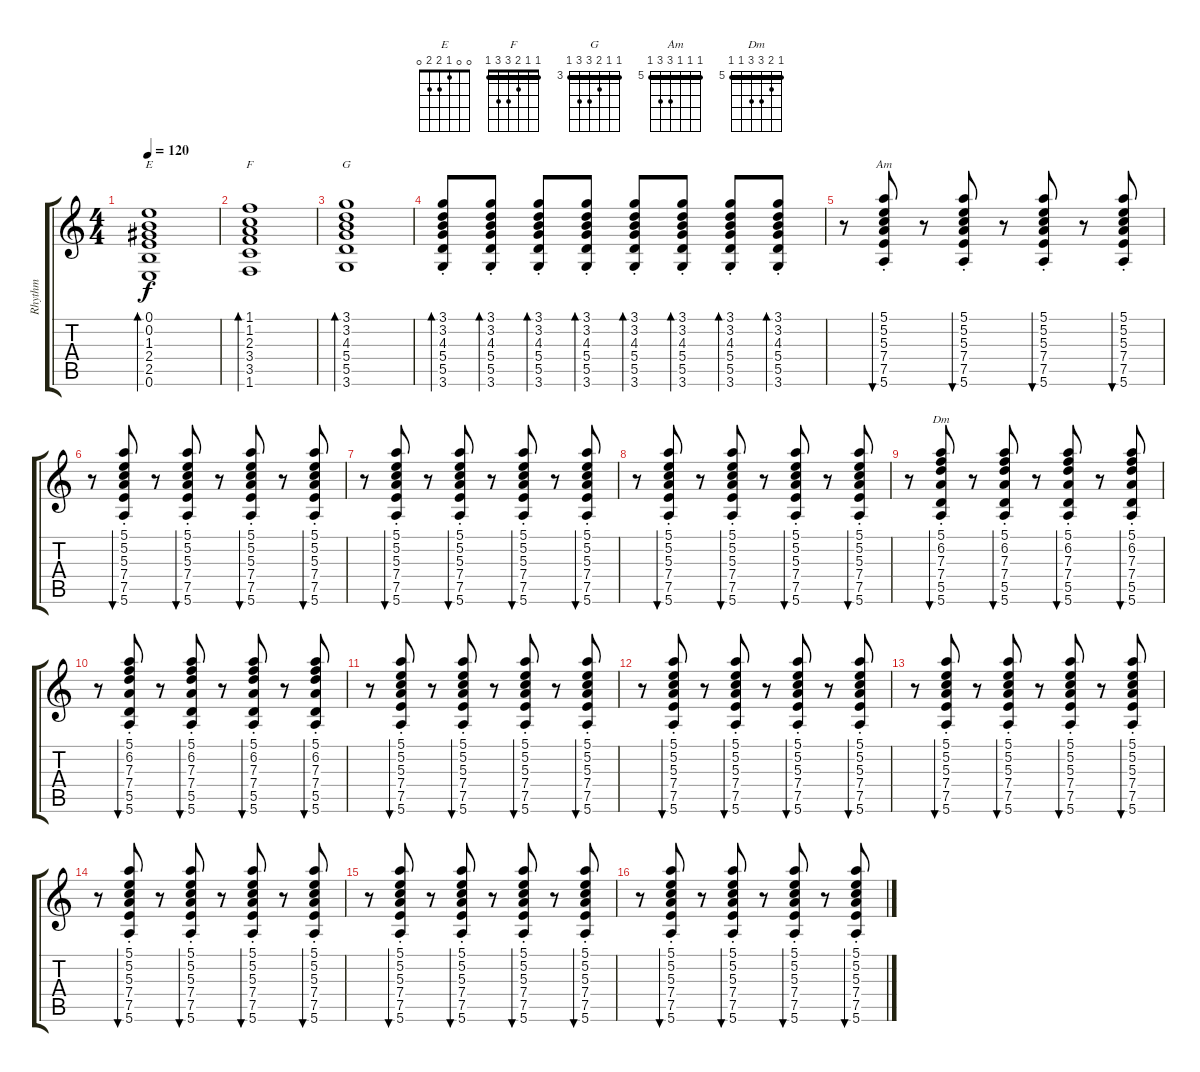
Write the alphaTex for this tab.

\track ("Rhythm" "Rhythm") {instrument acousticguitarsteel}
\staff {score tabs}
\tuning (E4 B3 G3 D3 A2 E2) {hide}
\chord ("E" 0 0 1 2 2 0)
\chord ("F" 1 1 2 3 3 1) {barre 1}
\chord ("G" 3 3 4 5 5 3) {firstfret 3 barre 3}
\chord ("Am" 5 5 5 7 7 5) {firstfret 5 barre 5}
\chord ("Dm" 5 6 7 7 5 5) {firstfret 5 barre 5}
\ts (4 4)
\tempo 120
\clef g2
\ks c
(0.1 0.2 1.3 2.4 2.5 0.6).1{bd 60 ch "E" dy f} |
(1.1 1.2 2.3 3.4 3.5 1.6).1{bd 60 ch "F"} |
(3.1 3.2 4.3 5.4 5.5 3.6).1{bd 60 ch "G"} |
(3.1{st} 3.2{st} 4.3{st} 5.4{st} 5.5{st} 3.6{st}).8{bd 60} (3.1{st} 3.2{st} 4.3{st} 5.4{st} 5.5{st} 3.6{st}).8{bd 60} (3.1{st} 3.2{st} 4.3{st} 5.4{st} 5.5{st} 3.6{st}).8{bd 60} (3.1{st} 3.2{st} 4.3{st} 5.4{st} 5.5{st} 3.6{st}).8{bd 60} (3.1{st} 3.2{st} 4.3{st} 5.4{st} 5.5{st} 3.6{st}).8{bd 60} (3.1{st} 3.2{st} 4.3{st} 5.4{st} 5.5{st} 3.6{st}).8{bd 60} (3.1{st} 3.2{st} 4.3{st} 5.4{st} 5.5{st} 3.6{st}).8{bd 60} (3.1{st} 3.2{st} 4.3{st} 5.4{st} 5.5{st} 3.6{st}).8{bd 60} |
r.8 (5.1{st} 5.2{st} 5.3{st} 7.4{st} 7.5{st} 5.6{st}).8{bu 120 ch "Am"} r.8 (5.1{st} 5.2{st} 5.3{st} 7.4{st} 7.5{st} 5.6{st}).8{bu 120} r.8 (5.1{st} 5.2{st} 5.3{st} 7.4{st} 7.5{st} 5.6{st}).8{bu 120} r.8 (5.1{st} 5.2{st} 5.3{st} 7.4{st} 7.5{st} 5.6{st}).8{bu 120} |
r.8 (5.1{st} 5.2{st} 5.3{st} 7.4{st} 7.5{st} 5.6{st}).8{bu 120} r.8 (5.1{st} 5.2{st} 5.3{st} 7.4{st} 7.5{st} 5.6{st}).8{bu 120} r.8 (5.1{st} 5.2{st} 5.3{st} 7.4{st} 7.5{st} 5.6{st}).8{bu 120} r.8 (5.1{st} 5.2{st} 5.3{st} 7.4{st} 7.5{st} 5.6{st}).8{bu 120} |
r.8 (5.1{st} 5.2{st} 5.3{st} 7.4{st} 7.5{st} 5.6{st}).8{bu 120} r.8 (5.1{st} 5.2{st} 5.3{st} 7.4{st} 7.5{st} 5.6{st}).8{bu 120} r.8 (5.1{st} 5.2{st} 5.3{st} 7.4{st} 7.5{st} 5.6{st}).8{bu 120} r.8 (5.1{st} 5.2{st} 5.3{st} 7.4{st} 7.5{st} 5.6{st}).8{bu 120} |
r.8 (5.1{st} 5.2{st} 5.3{st} 7.4{st} 7.5{st} 5.6{st}).8{bu 120} r.8 (5.1{st} 5.2{st} 5.3{st} 7.4{st} 7.5{st} 5.6{st}).8{bu 120} r.8 (5.1{st} 5.2{st} 5.3{st} 7.4{st} 7.5{st} 5.6{st}).8{bu 120} r.8 (5.1{st} 5.2{st} 5.3{st} 7.4{st} 7.5{st} 5.6{st}).8{bu 120} |
r.8 (5.1{st} 6.2{st} 7.3{st} 7.4{st} 5.5{st} 5.6{st}).8{bu 120 ch "Dm"} r.8 (5.1{st} 6.2{st} 7.3{st} 7.4{st} 5.5{st} 5.6{st}).8{bu 120} r.8 (5.1{st} 6.2{st} 7.3{st} 7.4{st} 5.5{st} 5.6{st}).8{bu 120} r.8 (5.1{st} 6.2{st} 7.3{st} 7.4{st} 5.5{st} 5.6{st}).8{bu 120} |
r.8 (5.1{st} 6.2{st} 7.3{st} 7.4{st} 5.5{st} 5.6{st}).8{bu 120} r.8 (5.1{st} 6.2{st} 7.3{st} 7.4{st} 5.5{st} 5.6{st}).8{bu 120} r.8 (5.1{st} 6.2{st} 7.3{st} 7.4{st} 5.5{st} 5.6{st}).8{bu 120} r.8 (5.1{st} 6.2{st} 7.3{st} 7.4{st} 5.5{st} 5.6{st}).8{bu 120} |
r.8 (5.1{st} 5.2{st} 5.3{st} 7.4{st} 7.5{st} 5.6{st}).8{bu 120} r.8 (5.1{st} 5.2{st} 5.3{st} 7.4{st} 7.5{st} 5.6{st}).8{bu 120} r.8 (5.1{st} 5.2{st} 5.3{st} 7.4{st} 7.5{st} 5.6{st}).8{bu 120} r.8 (5.1{st} 5.2{st} 5.3{st} 7.4{st} 7.5{st} 5.6{st}).8{bu 120} |
r.8 (5.1{st} 5.2{st} 5.3{st} 7.4{st} 7.5{st} 5.6{st}).8{bu 120} r.8 (5.1{st} 5.2{st} 5.3{st} 7.4{st} 7.5{st} 5.6{st}).8{bu 120} r.8 (5.1{st} 5.2{st} 5.3{st} 7.4{st} 7.5{st} 5.6{st}).8{bu 120} r.8 (5.1{st} 5.2{st} 5.3{st} 7.4{st} 7.5{st} 5.6{st}).8{bu 120} |
r.8 (5.1{st} 5.2{st} 5.3{st} 7.4{st} 7.5{st} 5.6{st}).8{bu 120} r.8 (5.1{st} 5.2{st} 5.3{st} 7.4{st} 7.5{st} 5.6{st}).8{bu 120} r.8 (5.1{st} 5.2{st} 5.3{st} 7.4{st} 7.5{st} 5.6{st}).8{bu 120} r.8 (5.1{st} 5.2{st} 5.3{st} 7.4{st} 7.5{st} 5.6{st}).8{bu 120} |
r.8 (5.1{st} 5.2{st} 5.3{st} 7.4{st} 7.5{st} 5.6{st}).8{bu 120} r.8 (5.1{st} 5.2{st} 5.3{st} 7.4{st} 7.5{st} 5.6{st}).8{bu 120} r.8 (5.1{st} 5.2{st} 5.3{st} 7.4{st} 7.5{st} 5.6{st}).8{bu 120} r.8 (5.1{st} 5.2{st} 5.3{st} 7.4{st} 7.5{st} 5.6{st}).8{bu 120} |
r.8 (5.1{st} 5.2{st} 5.3{st} 7.4{st} 7.5{st} 5.6{st}).8{bu 120} r.8 (5.1{st} 5.2{st} 5.3{st} 7.4{st} 7.5{st} 5.6{st}).8{bu 120} r.8 (5.1{st} 5.2{st} 5.3{st} 7.4{st} 7.5{st} 5.6{st}).8{bu 120} r.8 (5.1{st} 5.2{st} 5.3{st} 7.4{st} 7.5{st} 5.6{st}).8{bu 120} |
r.8 (5.1{st} 5.2{st} 5.3{st} 7.4{st} 7.5{st} 5.6{st}).8{bu 120} r.8 (5.1{st} 5.2{st} 5.3{st} 7.4{st} 7.5{st} 5.6{st}).8{bu 120} r.8 (5.1{st} 5.2{st} 5.3{st} 7.4{st} 7.5{st} 5.6{st}).8{bu 120} r.8 (5.1{st} 5.2{st} 5.3{st} 7.4{st} 7.5{st} 5.6{st}).8{bu 120}
